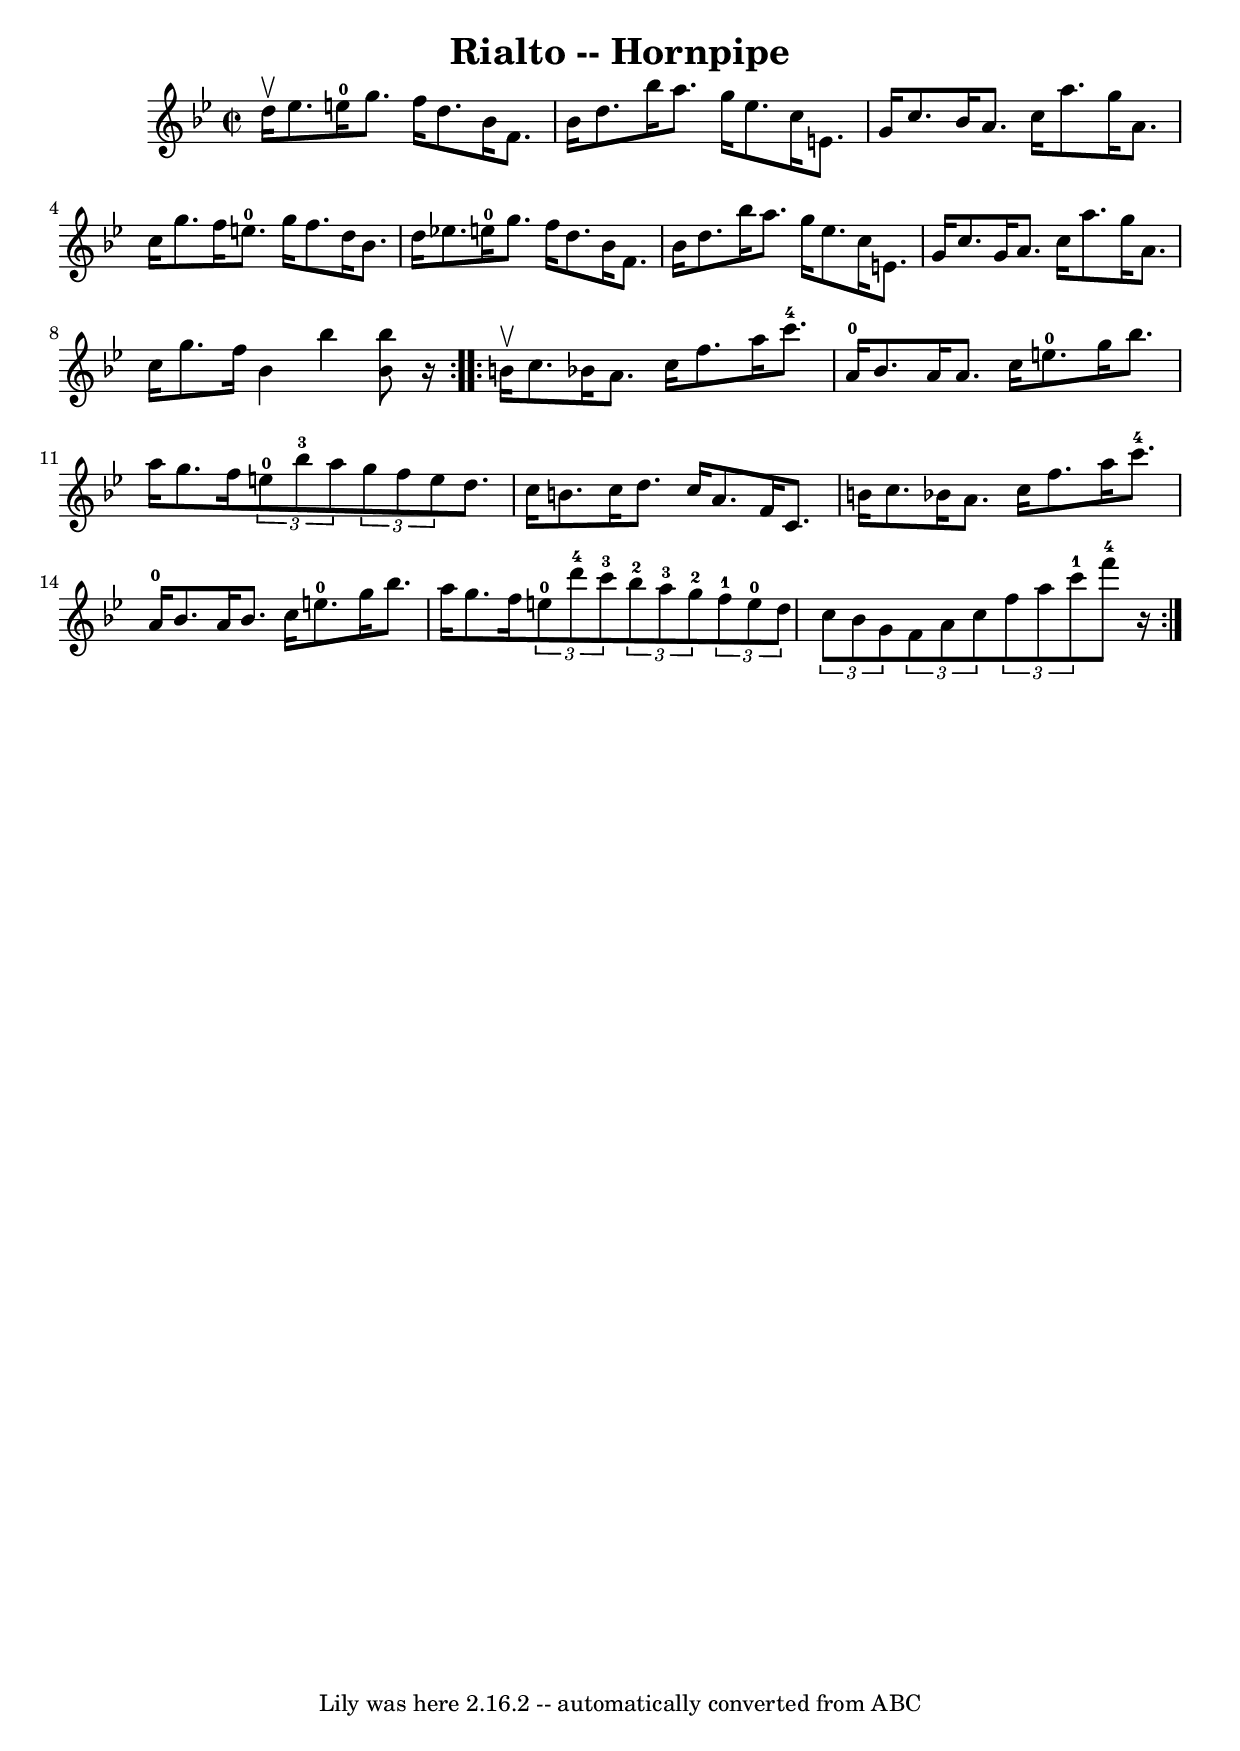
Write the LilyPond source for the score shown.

\version "2.16.2"
\include "Mammoth.ily"
\header {
	%% book = "Cole's 1000 Fiddle Tunes"
	crossRefNumber = "1"
	footnotes = ""
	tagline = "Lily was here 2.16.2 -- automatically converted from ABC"
	title = "Rialto -- Hornpipe"
}
voicedefault =  {


\repeat volta 2 {
\override Staff.TimeSignature #'style = #'C
 \time 2/2 
\key bes \major d''16^\upbow ees''8. e''16-0 |
   
g''8. f''16 d''8. bes'16 f'8. bes'16 d''8. bes''16  
|
 a''8. g''16 ees''8. c''16 e'8. g'16 c''8.    
bes'16  |
 a'8. c''16 a''8. g''16 a'8. c''16 g''8.  
 f''16  |
 e''8.-0 g''16 f''8. d''16 bes'8. d''16    
ees''!8. e''16-0 |
 g''8. f''16 d''8. bes'16 f'8.   
 bes'16 d''8. bes''16  |
 a''8. g''16 ees''8. c''16    
e'8. g'16 c''8. g'16  |
 a'8. c''16 a''8. g''16    
a'8. c''16 g''8. f''16  |
 bes'4 bes''4  << bes''8    
bes'8   >> r16 }     \repeat volta 2 { b'16^\upbow c''8. bes'!16  
|
 a'8. c''16 f''8. a''16 c'''8.-4 a'16-0   
bes'8. a'16  |
 a'8. c''16 e''8.-0 g''16 bes''8.    
a''16 g''8. f''16  |
     \times 2/3 { e''8-0 bes''8-3  
 a''8  }   \times 2/3 { g''8 f''8 e''8  } d''8. c''16 b'8.    
c''16  |
 d''8. c''16 a'8. f'16 c'8. b'16 c''8.    
bes'!16  |
 a'8. c''16 f''8. a''16 c'''8.-4 a'16 
-0 bes'8. a'16  |
 bes'8. c''16 e''8.-0 g''16    
bes''8. a''16 g''8. f''16  |
     \times 2/3 { e''8-0   
d'''8-4 c'''8-3 }   \times 2/3 { bes''8-2 a''8-3 g''8 
-2 }   \times 2/3 { f''8-1 e''8-0 d''8  }   \times 2/3 { c''8 
 bes'8 g'8  } |
     \times 2/3 { f'8 a'8 c''8  }   
\times 2/3 { f''8 a''8 c'''8-1 } f'''8-4   r16 }   
}

\score{
    <<

	\context Staff="default"
	{
	    \voicedefault 
	}

    >>
	\layout {
	}
	\midi {}
}
